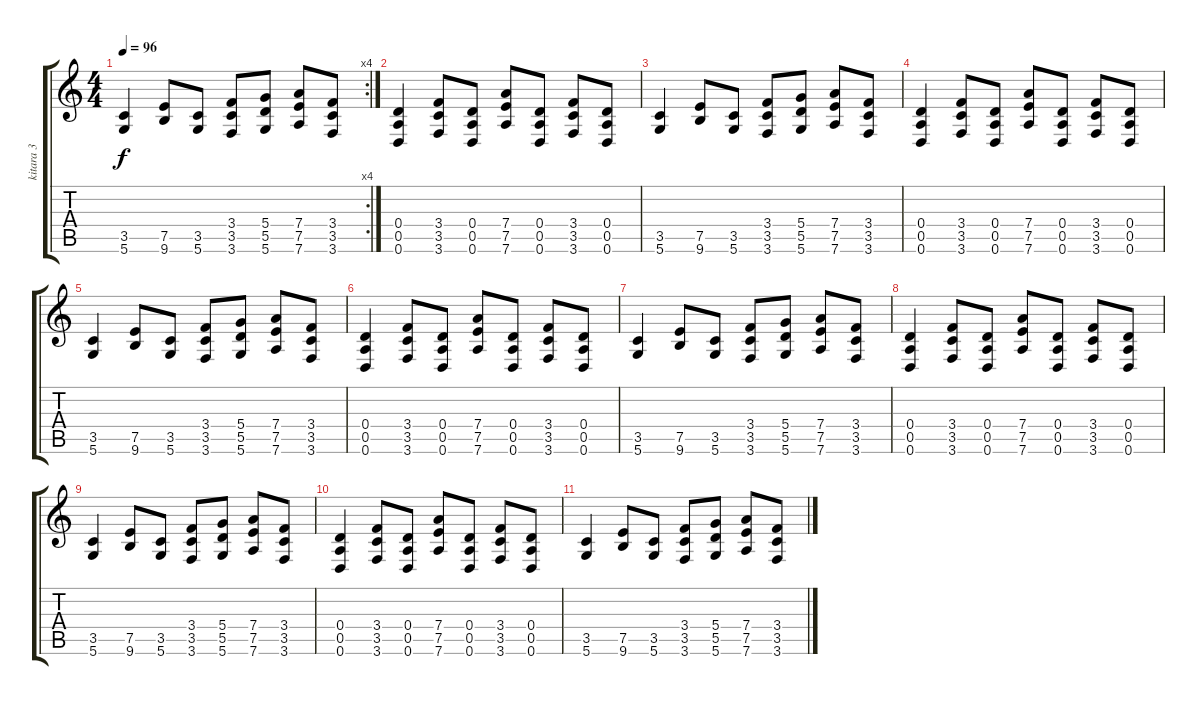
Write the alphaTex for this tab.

\track ("kitara 3" "kitara 3") {instrument acousticguitarsteel}
\staff {score tabs}
\tuning (E4 B3 G3 D3 A2 D2) {hide}
\rc 4
\ts (4 4)
\tempo 96
\clef g2
\ks c
(3.5 5.6).4{dy f} (7.5 9.6).8 (3.5 5.6).8 (3.4 3.5 3.6).8 (5.4 5.5 5.6).8 (7.4 7.5 7.6).8 (3.4 3.5 3.6).8 |
(0.4 0.5 0.6).4{volume 11 balance 0 instrument distortionguitar} (3.4 3.5 3.6).8 (0.4 0.5 0.6).8 (7.4 7.5 7.6).8 (0.4 0.5 0.6).8 (3.4 3.5 3.6).8 (0.4 0.5 0.6).8 |
(3.5 5.6).4 (7.5 9.6).8 (3.5 5.6).8 (3.4 3.5 3.6).8 (5.4 5.5 5.6).8 (7.4 7.5 7.6).8 (3.4 3.5 3.6).8 |
(0.4 0.5 0.6).4{volume 9} (3.4 3.5 3.6).8 (0.4 0.5 0.6).8 (7.4 7.5 7.6).8 (0.4 0.5 0.6).8 (3.4 3.5 3.6).8 (0.4 0.5 0.6).8 |
(3.5 5.6).4 (7.5 9.6).8 (3.5 5.6).8 (3.4 3.5 3.6).8 (5.4 5.5 5.6).8 (7.4 7.5 7.6).8 (3.4 3.5 3.6).8 |
(0.4 0.5 0.6).4{volume 7} (3.4 3.5 3.6).8 (0.4 0.5 0.6).8 (7.4 7.5 7.6).8 (0.4 0.5 0.6).8 (3.4 3.5 3.6).8 (0.4 0.5 0.6).8 |
(3.5 5.6).4 (7.5 9.6).8 (3.5 5.6).8 (3.4 3.5 3.6).8 (5.4 5.5 5.6).8 (7.4 7.5 7.6).8 (3.4 3.5 3.6).8 |
(0.4 0.5 0.6).4{volume 5} (3.4 3.5 3.6).8 (0.4 0.5 0.6).8 (7.4 7.5 7.6).8 (0.4 0.5 0.6).8 (3.4 3.5 3.6).8 (0.4 0.5 0.6).8 |
(3.5 5.6).4 (7.5 9.6).8 (3.5 5.6).8 (3.4 3.5 3.6).8 (5.4 5.5 5.6).8 (7.4 7.5 7.6).8 (3.4 3.5 3.6).8 |
(0.4 0.5 0.6).4{volume 0} (3.4 3.5 3.6).8 (0.4 0.5 0.6).8 (7.4 7.5 7.6).8 (0.4 0.5 0.6).8 (3.4 3.5 3.6).8 (0.4 0.5 0.6).8 |
(3.5 5.6).4 (7.5 9.6).8 (3.5 5.6).8 (3.4 3.5 3.6).8 (5.4 5.5 5.6).8 (7.4 7.5 7.6).8 (3.4 3.5 3.6).8
